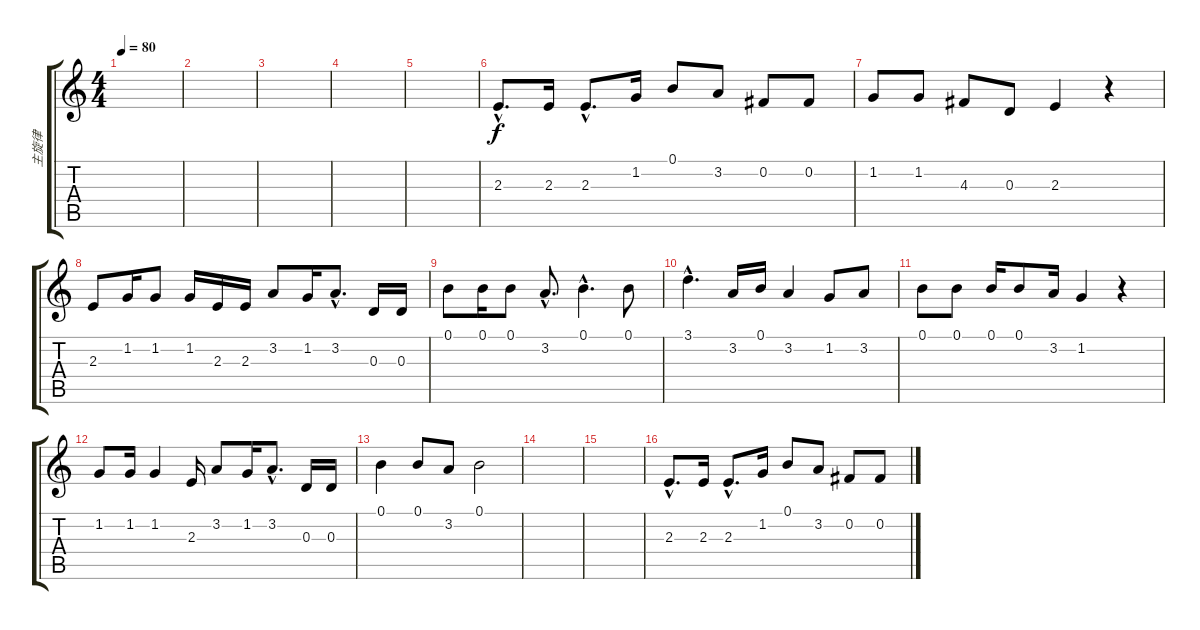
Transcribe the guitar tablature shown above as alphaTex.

\track ("主旋律" "主旋律") {instrument acousticgrandpiano}
\staff {score tabs}
\tuning (B4 Gb4 D4 A3 E3 B2) {hide}
\ts (4 4)
\tempo 80
\clef g2
\ks c
|
|
|
|
|
2.3{hac}.8{d} 2.3.16 2.3{hac}.8{d} 1.2.16 0.1.8 3.2.8 0.2.8 0.2.8 |
1.2.8 1.2.8 4.3.8 0.3.8 2.3.4 r.4 |
2.3.8 1.2.16 1.2.8 1.2.16 2.3.16 2.3.16 3.2.8 1.2.16 3.2{hac}.8{d} 0.3.16 0.3.16 |
0.1.8 0.1.16 0.1.8 3.2{hac}.8{d} 0.1{hac}.4{d} 0.1.8 |
3.1{hac}.4{d} 3.2.16 0.1.16 3.2.4 1.2.8 3.2.8 |
0.1.8 0.1.8 0.1.16 0.1.8 3.2.16 1.2.4 r.4 |
1.2.8 1.2.16 1.2.4 2.3.16 3.2.8 1.2.16 3.2{hac}.8{d} 0.3.16 0.3.16 |
0.1.4 0.1.8 3.2.8 0.1.2 |
|
|
2.3{hac}.8{d} 2.3.16 2.3{hac}.8{d} 1.2.16 0.1.8 3.2.8 0.2.8 0.2.8
